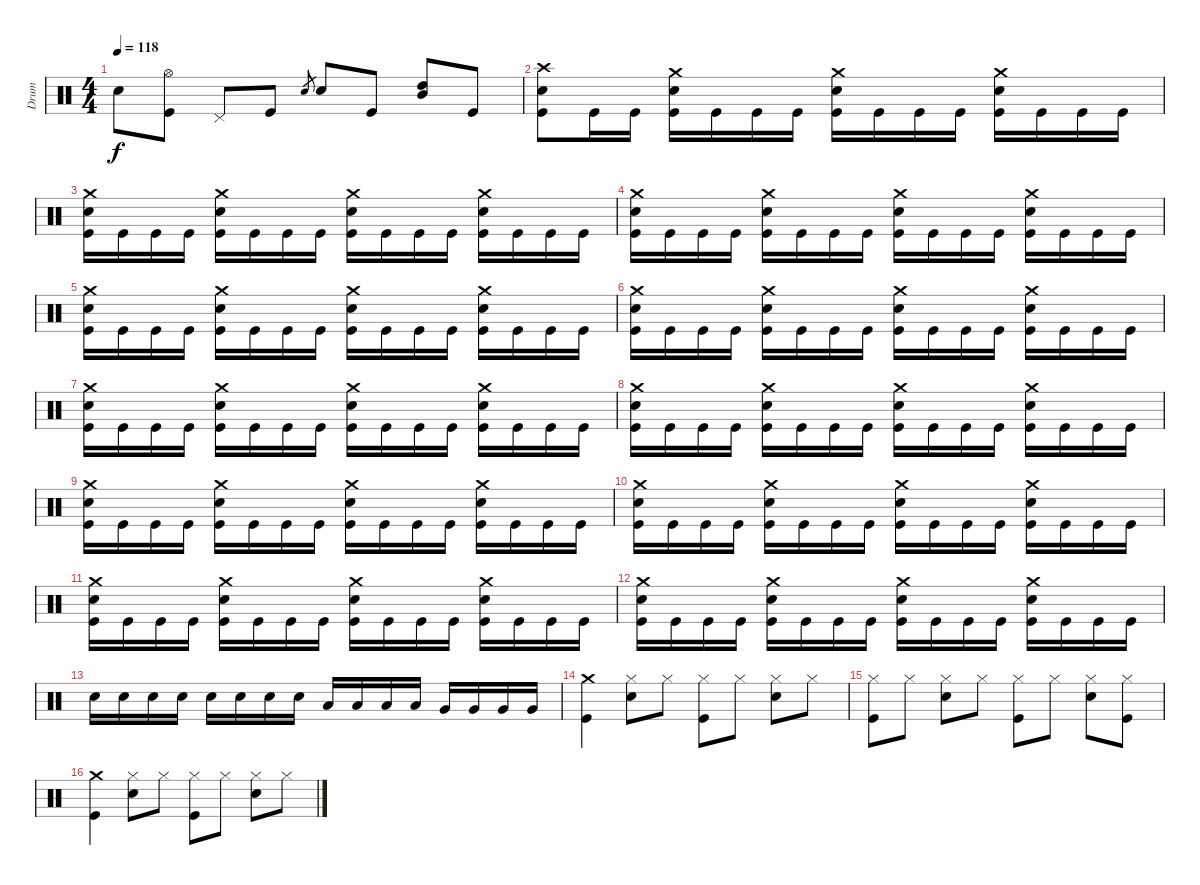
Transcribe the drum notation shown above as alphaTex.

\track ("Drum" "Drum") {instrument percussion}
\staff {score}
\articulation defaults
\ts (4 4)
\tempo 118
\clef neutral
\ks c "Electric Snare (hit)".8{dy f}
("Kick (hit)" "Hi-Hat (open)").8 "Pedal Hi-Hat (hit)".8 "Kick (hit)".8 "Electric Snare (hit)".8{gr} "Electric Snare (hit)".8 "Kick (hit)".8 ("Mid Tom (hit)" "High Tom (hit)").8 "Kick (hit)".8 |
("Kick (hit)" "Electric Snare (hit)" "Crash high (hit)").8 "Kick (hit)".16 "Kick (hit)".16 ("Kick (hit)" "Electric Snare (hit)" "Crash medium (hit)").16 "Kick (hit)".16 "Kick (hit)".16 "Kick (hit)".16 ("Kick (hit)" "Electric Snare (hit)" "Crash medium (hit)").16 "Kick (hit)".16 "Kick (hit)".16 "Kick (hit)".16 ("Kick (hit)" "Electric Snare (hit)" "Crash medium (hit)").16 "Kick (hit)".16 "Kick (hit)".16 "Kick (hit)".16 |
("Kick (hit)" "Electric Snare (hit)" "Crash medium (hit)").16 "Kick (hit)".16 "Kick (hit)".16 "Kick (hit)".16 ("Kick (hit)" "Electric Snare (hit)" "Crash medium (hit)").16 "Kick (hit)".16 "Kick (hit)".16 "Kick (hit)".16 ("Kick (hit)" "Electric Snare (hit)" "Crash medium (hit)").16 "Kick (hit)".16 "Kick (hit)".16 "Kick (hit)".16 ("Kick (hit)" "Electric Snare (hit)" "Crash medium (hit)").16 "Kick (hit)".16 "Kick (hit)".16 "Kick (hit)".16 |
("Kick (hit)" "Electric Snare (hit)" "Crash medium (hit)").16 "Kick (hit)".16 "Kick (hit)".16 "Kick (hit)".16 ("Kick (hit)" "Electric Snare (hit)" "Crash medium (hit)").16 "Kick (hit)".16 "Kick (hit)".16 "Kick (hit)".16 ("Kick (hit)" "Electric Snare (hit)" "Crash medium (hit)").16 "Kick (hit)".16 "Kick (hit)".16 "Kick (hit)".16 ("Kick (hit)" "Electric Snare (hit)" "Crash medium (hit)").16 "Kick (hit)".16 "Kick (hit)".16 "Kick (hit)".16 |
("Kick (hit)" "Electric Snare (hit)" "Crash medium (hit)").16 "Kick (hit)".16 "Kick (hit)".16 "Kick (hit)".16 ("Kick (hit)" "Electric Snare (hit)" "Crash medium (hit)").16 "Kick (hit)".16 "Kick (hit)".16 "Kick (hit)".16 ("Kick (hit)" "Electric Snare (hit)" "Crash medium (hit)").16 "Kick (hit)".16 "Kick (hit)".16 "Kick (hit)".16 ("Kick (hit)" "Electric Snare (hit)" "Crash medium (hit)").16 "Kick (hit)".16 "Kick (hit)".16 "Kick (hit)".16 |
("Kick (hit)" "Electric Snare (hit)" "Crash medium (hit)").16 "Kick (hit)".16 "Kick (hit)".16 "Kick (hit)".16 ("Kick (hit)" "Electric Snare (hit)" "Crash medium (hit)").16 "Kick (hit)".16 "Kick (hit)".16 "Kick (hit)".16 ("Kick (hit)" "Electric Snare (hit)" "Crash medium (hit)").16 "Kick (hit)".16 "Kick (hit)".16 "Kick (hit)".16 ("Kick (hit)" "Electric Snare (hit)" "Crash medium (hit)").16 "Kick (hit)".16 "Kick (hit)".16 "Kick (hit)".16 |
("Kick (hit)" "Electric Snare (hit)" "Crash medium (hit)").16 "Kick (hit)".16 "Kick (hit)".16 "Kick (hit)".16 ("Kick (hit)" "Electric Snare (hit)" "Crash medium (hit)").16 "Kick (hit)".16 "Kick (hit)".16 "Kick (hit)".16 ("Kick (hit)" "Electric Snare (hit)" "Crash medium (hit)").16 "Kick (hit)".16 "Kick (hit)".16 "Kick (hit)".16 ("Kick (hit)" "Electric Snare (hit)" "Crash medium (hit)").16 "Kick (hit)".16 "Kick (hit)".16 "Kick (hit)".16 |
("Kick (hit)" "Electric Snare (hit)" "Crash medium (hit)").16 "Kick (hit)".16 "Kick (hit)".16 "Kick (hit)".16 ("Kick (hit)" "Electric Snare (hit)" "Crash medium (hit)").16 "Kick (hit)".16 "Kick (hit)".16 "Kick (hit)".16 ("Kick (hit)" "Electric Snare (hit)" "Crash medium (hit)").16 "Kick (hit)".16 "Kick (hit)".16 "Kick (hit)".16 ("Kick (hit)" "Electric Snare (hit)" "Crash medium (hit)").16 "Kick (hit)".16 "Kick (hit)".16 "Kick (hit)".16 |
("Kick (hit)" "Electric Snare (hit)" "Crash medium (hit)").16 "Kick (hit)".16 "Kick (hit)".16 "Kick (hit)".16 ("Kick (hit)" "Electric Snare (hit)" "Crash medium (hit)").16 "Kick (hit)".16 "Kick (hit)".16 "Kick (hit)".16 ("Kick (hit)" "Electric Snare (hit)" "Crash medium (hit)").16 "Kick (hit)".16 "Kick (hit)".16 "Kick (hit)".16 ("Kick (hit)" "Electric Snare (hit)" "Crash medium (hit)").16 "Kick (hit)".16 "Kick (hit)".16 "Kick (hit)".16 |
("Kick (hit)" "Electric Snare (hit)" "Crash medium (hit)").16 "Kick (hit)".16 "Kick (hit)".16 "Kick (hit)".16 ("Kick (hit)" "Electric Snare (hit)" "Crash medium (hit)").16 "Kick (hit)".16 "Kick (hit)".16 "Kick (hit)".16 ("Kick (hit)" "Electric Snare (hit)" "Crash medium (hit)").16 "Kick (hit)".16 "Kick (hit)".16 "Kick (hit)".16 ("Kick (hit)" "Electric Snare (hit)" "Crash medium (hit)").16 "Kick (hit)".16 "Kick (hit)".16 "Kick (hit)".16 |
("Kick (hit)" "Electric Snare (hit)" "Crash medium (hit)").16 "Kick (hit)".16 "Kick (hit)".16 "Kick (hit)".16 ("Kick (hit)" "Electric Snare (hit)" "Crash medium (hit)").16 "Kick (hit)".16 "Kick (hit)".16 "Kick (hit)".16 ("Kick (hit)" "Electric Snare (hit)" "Crash medium (hit)").16 "Kick (hit)".16 "Kick (hit)".16 "Kick (hit)".16 ("Kick (hit)" "Electric Snare (hit)" "Crash medium (hit)").16 "Kick (hit)".16 "Kick (hit)".16 "Kick (hit)".16 |
("Kick (hit)" "Electric Snare (hit)" "Crash medium (hit)").16 "Kick (hit)".16 "Kick (hit)".16 "Kick (hit)".16 ("Kick (hit)" "Electric Snare (hit)" "Crash medium (hit)").16 "Kick (hit)".16 "Kick (hit)".16 "Kick (hit)".16 ("Kick (hit)" "Electric Snare (hit)" "Crash medium (hit)").16 "Kick (hit)".16 "Kick (hit)".16 "Kick (hit)".16 ("Kick (hit)" "Electric Snare (hit)" "Crash medium (hit)").16 "Kick (hit)".16 "Kick (hit)".16 "Kick (hit)".16 |
"Electric Snare (hit)".16 "Electric Snare (hit)".16 "Electric Snare (hit)".16 "Electric Snare (hit)".16 "Electric Snare (hit)".16 "Electric Snare (hit)".16 "Electric Snare (hit)".16 "Electric Snare (hit)".16 "Low Tom (hit)".16 "Low Tom (hit)".16 "Low Tom (hit)".16 "Low Tom (hit)".16 "Very Low Tom (hit)".16 "Very Low Tom (hit)".16 "Very Low Tom (hit)".16 "Very Low Tom (hit)".16 |
("Kick (hit)" "Crash medium (hit)").4 ("Electric Snare (hit)" "Hi-Hat (closed)").8 "Hi-Hat (closed)".8 ("Kick (hit)" "Hi-Hat (closed)").8 "Hi-Hat (closed)".8 ("Electric Snare (hit)" "Hi-Hat (closed)").8 "Hi-Hat (closed)".8 |
("Kick (hit)" "Hi-Hat (closed)").8 "Hi-Hat (closed)".8 ("Electric Snare (hit)" "Hi-Hat (closed)").8 "Hi-Hat (closed)".8 ("Kick (hit)" "Hi-Hat (closed)").8 "Hi-Hat (closed)".8 ("Electric Snare (hit)" "Hi-Hat (closed)").8 ("Kick (hit)" "Hi-Hat (closed)").8 |
("Kick (hit)" "Crash medium (hit)").4 ("Electric Snare (hit)" "Hi-Hat (closed)").8 "Hi-Hat (closed)".8 ("Kick (hit)" "Hi-Hat (closed)").8 "Hi-Hat (closed)".8 ("Electric Snare (hit)" "Hi-Hat (closed)").8 "Hi-Hat (closed)".8
